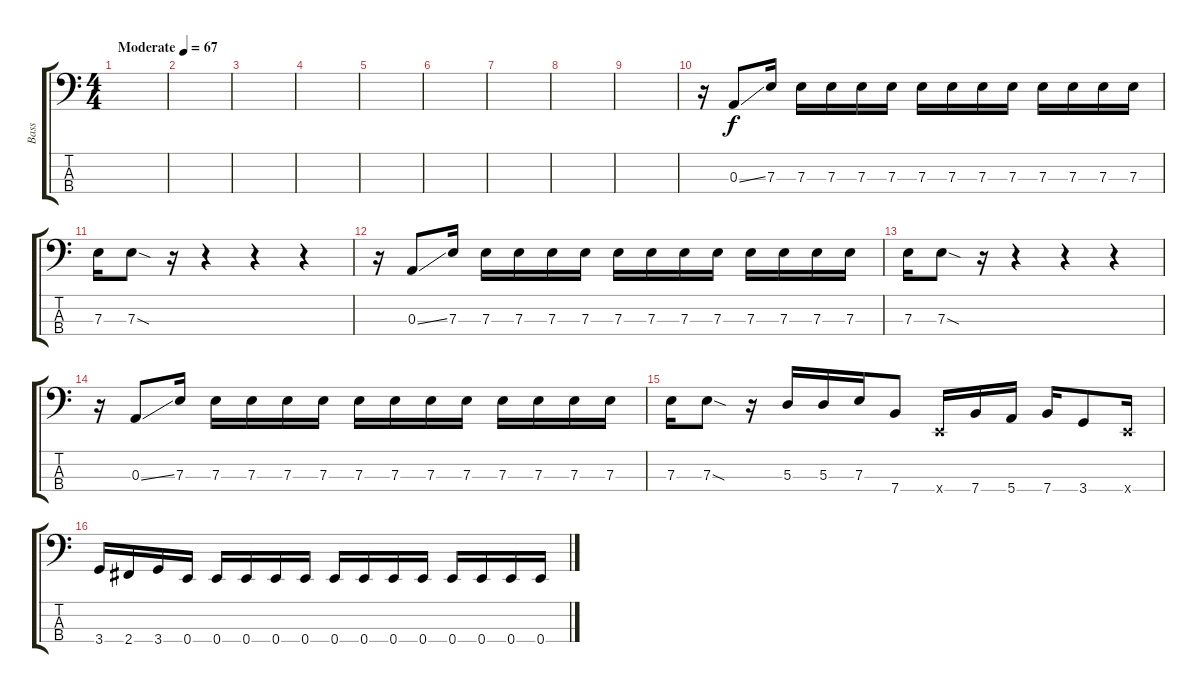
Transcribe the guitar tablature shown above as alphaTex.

\track ("Bass" "Bass") {instrument electricbasspick}
\staff {score tabs}
\tuning (G2 D2 A1 E1) {hide}
\ts (4 4)
\tempo (67 "Moderate")
\clef f4
\ks c
|
|
|
|
|
|
|
|
|
r.16 0.3{ss}.8 7.3.16 7.3.16 7.3.16 7.3.16 7.3.16 7.3.16 7.3.16 7.3.16 7.3.16 7.3.16 7.3.16 7.3.16 7.3.16 |
7.3.16 7.3{sod}.8 r.16 r.4 r.4 r.4 |
r.16 0.3{ss}.8 7.3.16 7.3.16 7.3.16 7.3.16 7.3.16 7.3.16 7.3.16 7.3.16 7.3.16 7.3.16 7.3.16 7.3.16 7.3.16 |
7.3.16 7.3{sod}.8 r.16 r.4 r.4 r.4 |
r.16 0.3{ss}.8 7.3.16 7.3.16 7.3.16 7.3.16 7.3.16 7.3.16 7.3.16 7.3.16 7.3.16 7.3.16 7.3.16 7.3.16 7.3.16 |
7.3.16 7.3{sod}.8 r.16 5.3.16 5.3.16 7.3.16 7.4.8 0.4{x}.16 7.4.16 5.4.16 7.4.16 3.4.8 0.4{x}.16 |
3.4.16 2.4.16 3.4.16 0.4.16 0.4.16 0.4.16 0.4.16 0.4.16 0.4.16 0.4.16 0.4.16 0.4.16 0.4.16 0.4.16 0.4.16 0.4.16
